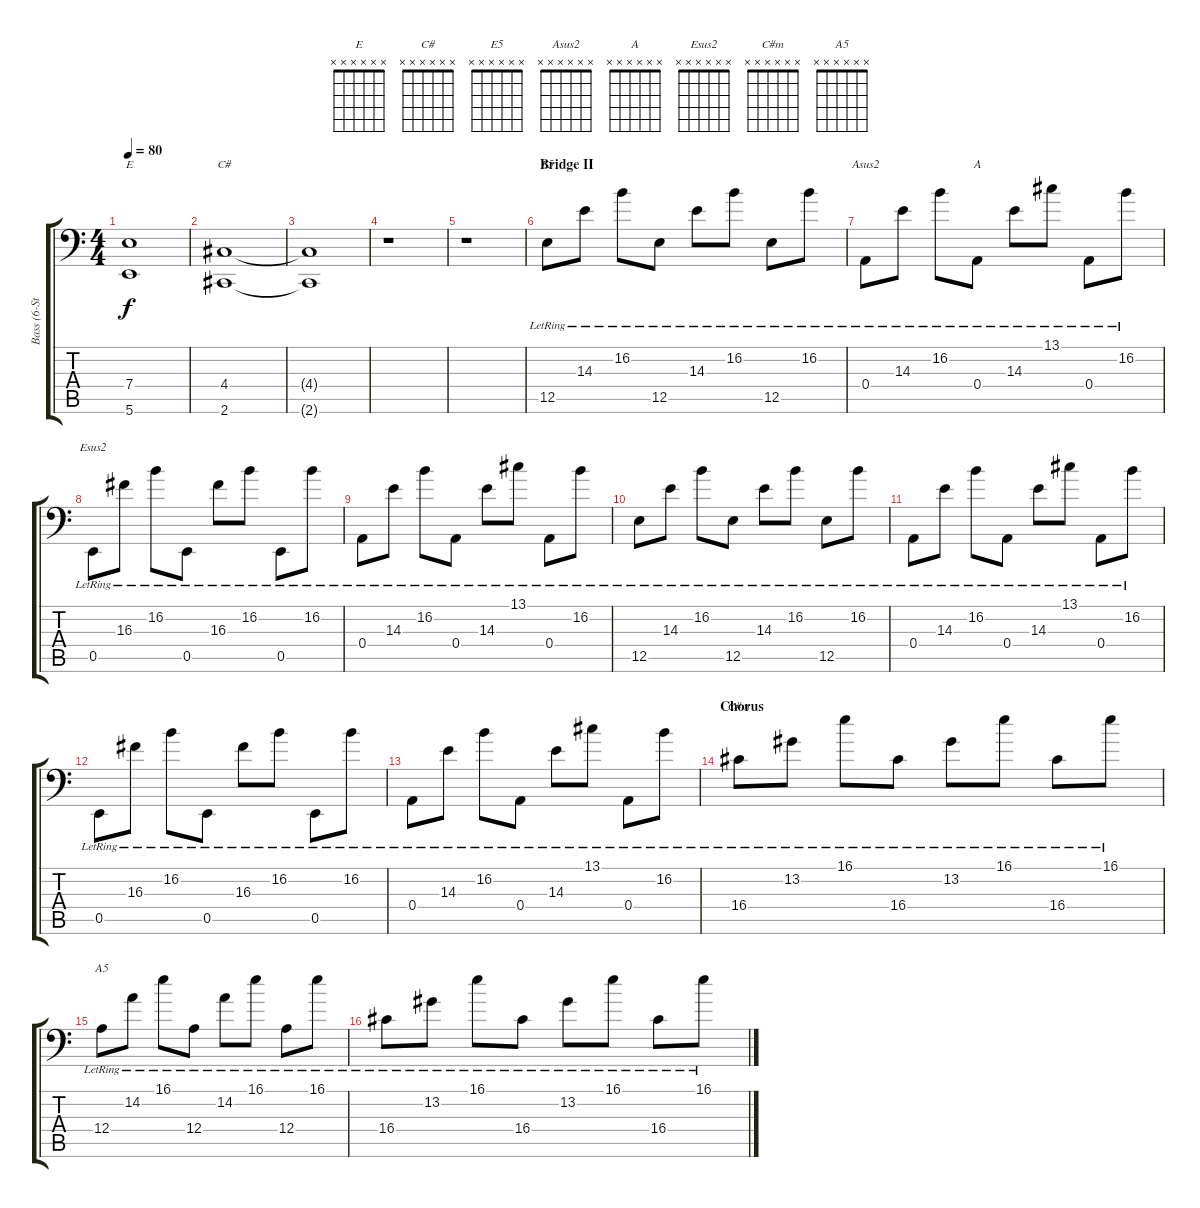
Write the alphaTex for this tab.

\track ("Bass (6-String Fretted)" "Bass (6-St") {instrument electricbassfinger}
\staff {score tabs}
\tuning (C3 G2 D2 A1 E1 B0) {hide}
\chord ("E" x x x x x x)
\chord ("C#" x x x x x x)
\chord ("E5" x x x x x x)
\chord ("Asus2" x x x x x x)
\chord ("A" x x x x x x)
\chord ("Esus2" x x x x x x)
\chord ("C#m" x x x x x x)
\chord ("A5" x x x x x x)
\ts (4 4)
\tempo 80
\clef f4
\ks c
(7.4 5.6).1{ch "E" dy f} |
(4.4 2.6).1{ch "C#" volume 3} |
(4.4{t} 2.6{t}).1 |
r.1 |
r.1 |
\section ("" "Bridge II")
12.5{lr}.8{ch "E5" volume 16} 14.3{lr}.8 16.2{lr}.8 12.5{lr}.8 14.3{lr}.8 16.2{lr}.8 12.5{lr}.8 16.2{lr}.8 |
0.4{lr}.8{ch "Asus2"} 14.3{lr}.8 16.2{lr}.8 0.4{lr}.8{ch "A"} 14.3{lr}.8 13.1{lr}.8 0.4{lr}.8 16.2{lr}.8 |
0.5{lr}.8{ch "Esus2"} 16.3{lr}.8 16.2{lr}.8 0.5{lr}.8 16.3{lr}.8 16.2{lr}.8 0.5{lr}.8 16.2{lr}.8 |
0.4{lr}.8 14.3{lr}.8 16.2{lr}.8 0.4{lr}.8 14.3{lr}.8 13.1{lr}.8 0.4{lr}.8 16.2{lr}.8 |
12.5{lr}.8 14.3{lr}.8 16.2{lr}.8 12.5{lr}.8 14.3{lr}.8 16.2{lr}.8 12.5{lr}.8 16.2{lr}.8 |
0.4{lr}.8 14.3{lr}.8 16.2{lr}.8 0.4{lr}.8 14.3{lr}.8 13.1{lr}.8 0.4{lr}.8 16.2{lr}.8 |
0.5{lr}.8 16.3{lr}.8 16.2{lr}.8 0.5{lr}.8 16.3{lr}.8 16.2{lr}.8 0.5{lr}.8 16.2{lr}.8 |
0.4{lr}.8 14.3{lr}.8 16.2{lr}.8 0.4{lr}.8 14.3{lr}.8 13.1{lr}.8 0.4{lr}.8 16.2{lr}.8 |
\section ("" "Chorus")
16.4{lr}.8{ch "C#m"} 13.2{lr}.8 16.1{lr}.8 16.4{lr}.8 13.2{lr}.8 16.1{lr}.8 16.4{lr}.8 16.1{lr}.8 |
12.4{lr}.8{ch "A5"} 14.2{lr}.8 16.1{lr}.8 12.4{lr}.8 14.2{lr}.8 16.1{lr}.8 12.4{lr}.8 16.1{lr}.8 |
16.4{lr}.8 13.2{lr}.8 16.1{lr}.8 16.4{lr}.8 13.2{lr}.8 16.1{lr}.8 16.4{lr}.8 16.1{lr}.8
